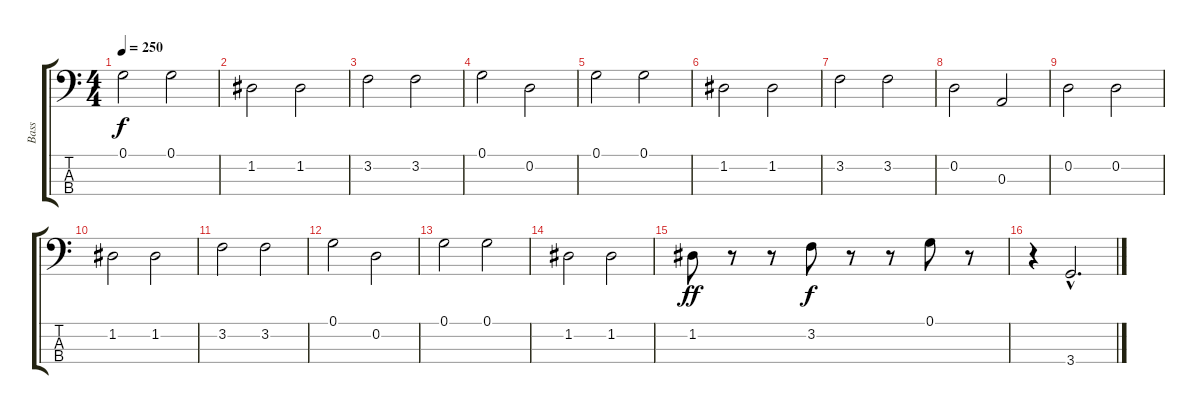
\track ("Bass" "Bass") {instrument electricbassfinger}
\staff {score tabs}
\tuning (G2 D2 A1 E1) {hide}
\ts (4 4)
\tempo 250
\clef f4
\ks c
0.1.2{dy f} 0.1.2 |
1.2.2 1.2.2 |
3.2.2 3.2.2 |
0.1.2 0.2.2 |
0.1.2 0.1.2 |
1.2.2 1.2.2 |
3.2.2 3.2.2 |
0.2.2 0.3.2 |
0.2.2 0.2.2 |
1.2.2 1.2.2 |
3.2.2 3.2.2 |
0.1.2 0.2.2 |
0.1.2 0.1.2 |
1.2.2 1.2.2 |
1.2.8{dy ff} r.8 r.8 3.2.8{dy f} r.8 r.8 0.1.8 r.8 |
r.4 3.4{hac}.2{d}
